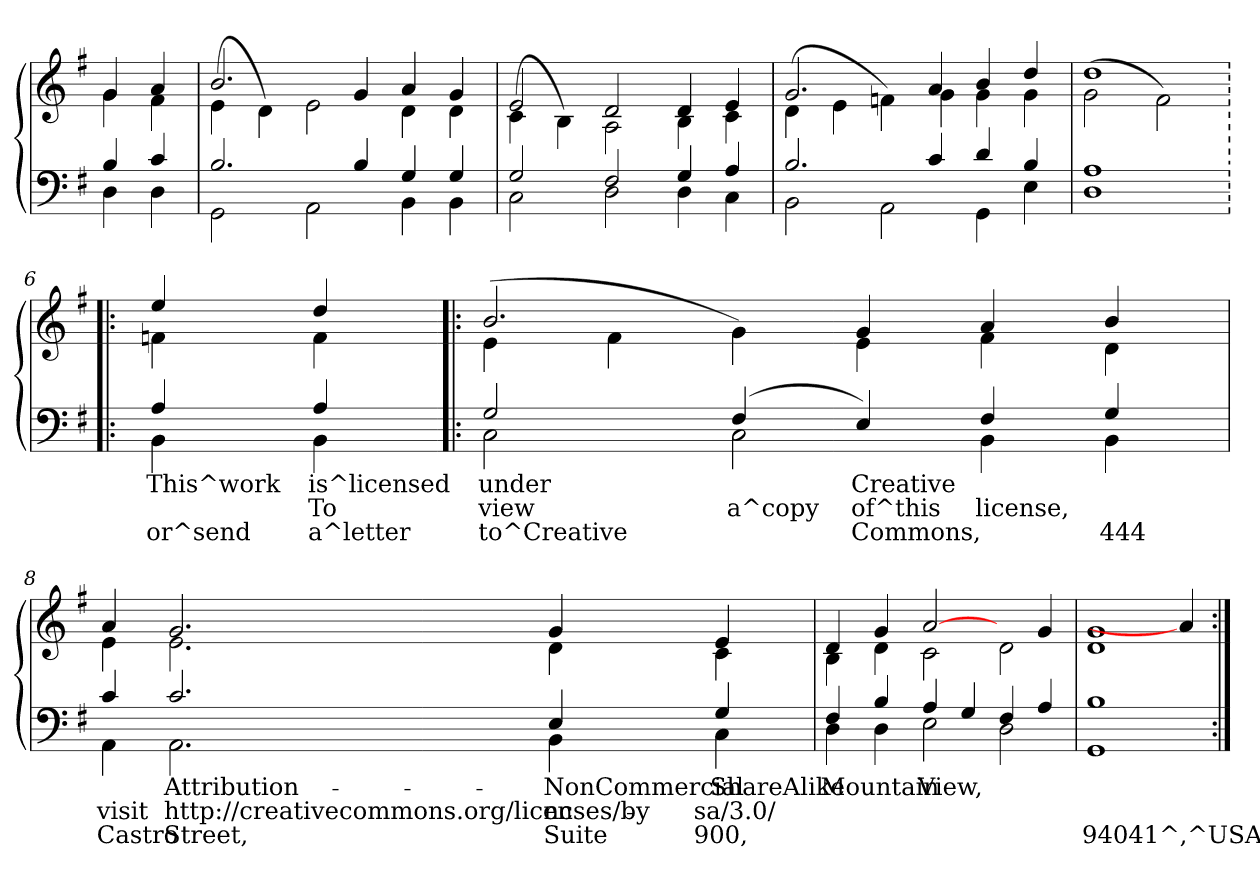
**kern	**text	**text	**text	**kern
*part2	*part2	*part2	*part2	*part1
*staff2	*staff2	*staff2	*staff2	*staff1
*clefF4	*	*	*	*clefG2
*k[f#]	*	*	*	*k[f#]
*G:	*	*	*	*G:
=1	=1	=1	=1	=1
*^	*	*	*	*^
4B/	4D\	.	.	.	4g/	4g\
4c/	4D\	.	.	.	4a/	4f#\
=2	=2	=2	=2	=2	=2	=2
2.B/	2GG\	.	.	.	(<4e\	2.b/
.	.	.	.	.	4d\)	.
.	2AA\	.	.	.	2e\	.
4B/	.	.	.	.	.	4g/
4G/	4BB\	.	.	.	4a/	4d\
4BB\	4G/	.	.	.	4g/	4d\
=3	=3	=3	=3	=3	=3	=3
2G/	2C\	.	.	.	(<4c\	2e/
.	.	.	.	.	4B\)	.
2F#/	2D\	.	.	.	2d/	2A\
4G/	4D\	.	.	.	4d/	4B\
4A/	4C\	.	.	.	4e/	4c\
=4	=4	=4	=4	=4	=4	=4
2.B/	2BB\	.	.	.	(<4d\	2.g/
.	.	.	.	.	4e\	.
.	2AA\	.	.	.	4fn\)	.
4c/	.	.	.	.	4a/	4g\
4d/	4GG\	.	.	.	4b/	4g\
4E\	4B/	.	.	.	4dd/	4g\
*v	*v	*	*	*	*	*
=5	=5	=5	=5	=5	=5
1D 1A	.	.	.	(<2g\	1dd
.	.	.	.	2f#\)	.
!!LO:LB:g=z	!!
=6!:	=6!:	=6!:	=6!:	=6!:	=6!:
*^	*	*	*	*	*
!	!	!LO:LY:b:rj	!	!LO:LY:b:rj	!	!
4A/	4BB\	This^work	.	or^send	4ee/	4fn\
!	!	!LO:LY:b:rj	!LO:LY:b:rj	!LO:LY:b:rj	!	!
4A/	4BB\	is^licensed	To	a^letter	4dd/	4f\
=7	=7	=7	=7	=7	=7	=7
!	!	!LO:LY:b:rj	!LO:LY:b:rj	!LO:LY:b:rj	!	!
2G/	2C\	under	view	to^Creative	(<4e\	2.b/
.	.	.	.	.	4f#\	.
!	!	!LO:LY:b:rj	!LO:LY:b:rj	!	!	!
(4F#/	2C\	.	a^copy	.	4g\)	.
!	!	!LO:LY:b:rj	!LO:LY:b:rj	!LO:LY:b:rj	!	!
4E/)	.	Creative	of^this	Commons,	4g/	4e\
!	!	!	!LO:LY:b:rj	!	!	!
4F#/	4BB\	.	license,	.	4a/	4f#\
!	!	!LO:LY:b:rj	!	!LO:LY:b:rj	!	!
4BB\	4G/	.	.	444	4b/	4d\
=8	=8	=8	=8	=8	=8	=8
!	!	!	!LO:LY:b:rj	!LO:LY:b:rj	!	!
4c/	4AA\	.	visit	Castro	4a/	4e\
!	!	!LO:LY:b:rj	!LO:LY:b:rj	!LO:LY:b:rj	!	!
2.c/	2.AA\	Attribution-	http://creativecommons.org/licenses/by-	Street,	2.g/	2.e\
!	!	!LO:LY:b:rj	!LO:LY:b:rj	!LO:LY:b:rj	!	!
4E/	4BB\	-NonCommercial-	-nc-	Suite	4g/	4d\
!	!	!LO:LY:b:rj	!LO:LY:b:rj	!LO:LY:b:rj	!	!
4G/	4C\	-ShareAlike	-sa/3.0/	900,	4e/	4c\
=9	=9	=9	=9	=9	=9	=9
!	!	!LO:LY:b:rj	!	!	!	!
4F#/	4D\	Mountain	.	.	4d/	4B\
4D\	4B/	.	.	.	4g/	4d\
!	!	!LO:LY:b:rj	!	!	!	!
2E\	4A/	View,	.	.	[2a/	2c\
.	4G/	.	.	.	.	.
!	!	!LO:LY:b:rj	!	!	!	!
(4F#/	2D\	.	.	.	4ryy	2d\
4A/	.	.	.	.	4g/	.
*v	*v	*	*	*	*	*
*	*	*	*	*v	*v
=10	=10	=10	=10	=10
!	!	!	!LO:LY:b:rj	!
1GG 1B	.	.	94041^,^USA.	1d 1g
4ryy	.	.	.	4a/]
=:|!	=:|!	=:|!	=:|!	=:|!
*-	*-	*-	*-	*-
